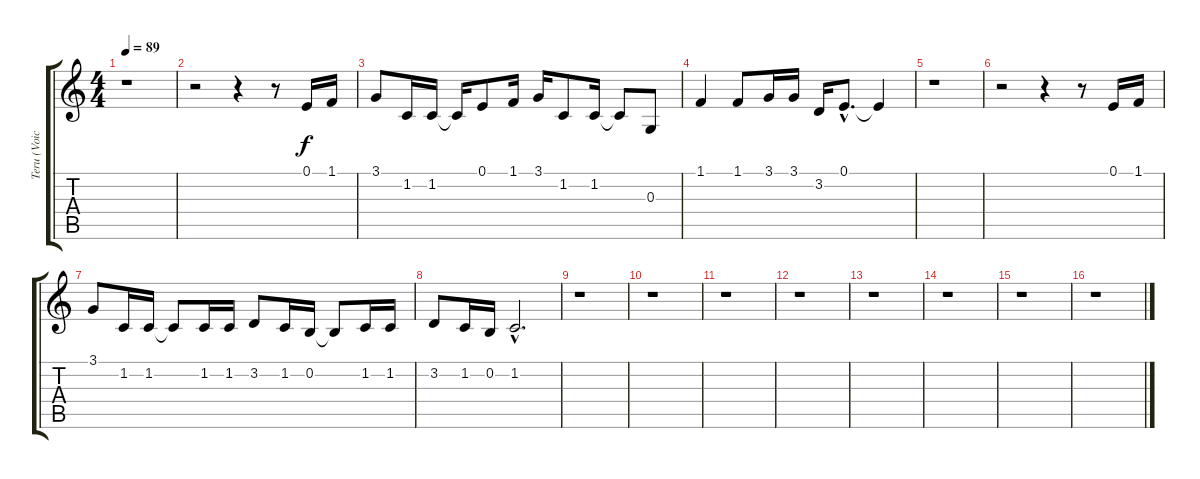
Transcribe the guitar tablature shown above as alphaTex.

\track ("Teru (Voice)" "Teru (Voic") {instrument choiraahs}
\staff {score tabs}
\tuning (E4 B3 G3 D3 A2 E2) {hide}
\ts (4 4)
\tempo 89
\clef g2
\ks c
r.1{dy f instrument choiraahs} |
r.2 r.4 r.8 0.1.16 1.1.16 |
3.1.8 1.2.16 1.2.16 1.2{t}.16 0.1.8 1.1.16 3.1.16 1.2.8 1.2.16 1.2{t}.8 0.3.8 |
1.1.4 1.1.8 3.1.16 3.1.16 3.2.16 0.1{hac}.8{d} 0.1{t}.4 |
r.1 |
r.2 r.4 r.8 0.1.16 1.1.16 |
3.1.8 1.2.16 1.2.16 1.2{t}.8 1.2.16 1.2.16 3.2.8 1.2.16 0.2.16 0.2{t}.8 1.2.16 1.2.16 |
3.2.8 1.2.16 0.2.16 1.2{hac}.2{d} |
r.1 |
r.1 |
r.1 |
r.1 |
r.1 |
r.1 |
r.1 |
r.1
